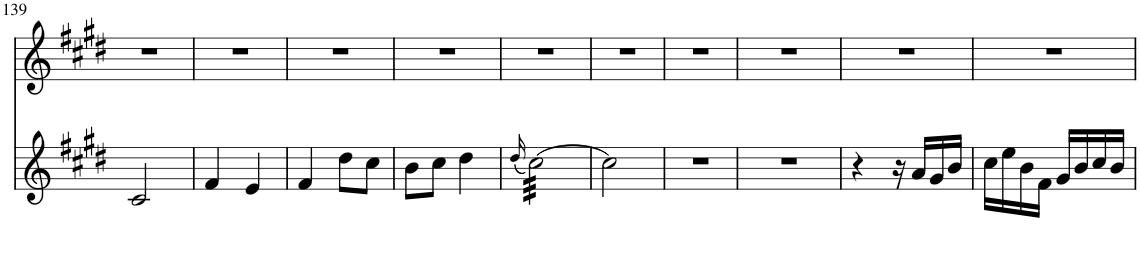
**kern	**kern
*part2	*part1
*staff2	*staff1
*I"Piano	*I"Piano
*I'Pno	*I'Pno
!!LO:PB:g=z
*clefG2	*clefG2
*k[f#c#g#d#]	*k[f#c#g#d#]
*M2/4	*M2/4
=139	=139
2c#/	2r
=140	=140
4f#/	2r
4e/	.
=141	=141
4f#/	2r
8dd#\L	.
8cc#\J	.
=142	=142
8b\L	2r
8cc#\J	.
4dd#\	.
=143	=143
(16qdd#/	.
*tremolo	*
[32cc#\)LLL	2r
32cc#\)	.
32cc#\)	.
32cc#\)	.
32cc#\)	.
32cc#\)	.
32cc#\)	.
32cc#\)	.
32cc#\)	.
32cc#\)	.
32cc#\)	.
32cc#\)	.
32cc#\)	.
32cc#\)	.
32cc#\)	.
32cc#\)JJJ	.
*Xtremolo	*
=144	=144
2cc#\]	2r
=145	=145
2r	2r
=146	=146
2r	2r
=147	=147
4r	2r
16r	.
16a/LL	.
16g#/	.
16b/JJ	.
=148	=148
16cc#\LL	2r
16ee\	.
16b\	.
16f#\JJ	.
16g#/LL	.
16b/	.
16cc#/	.
16b/JJ	.
=	=
*-	*-
